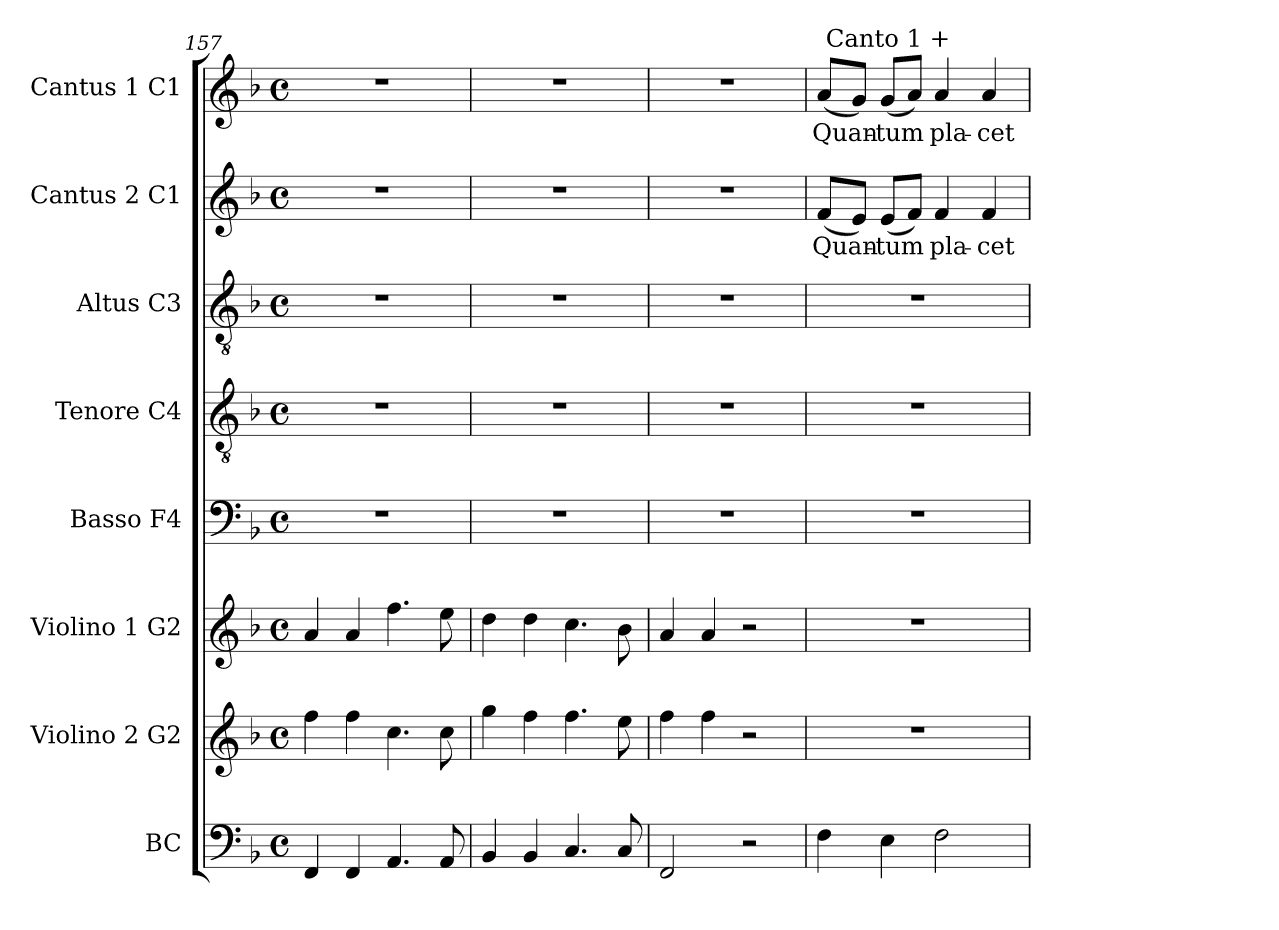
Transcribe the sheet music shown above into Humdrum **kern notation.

**kern	**kern	**kern	**kern	**kern	**kern	**kern	**text	**kern	**text
*part8	*part7	*part6	*part5	*part4	*part3	*part2	*part2	*part1	*part1
*staff8	*staff7	*staff6	*staff5	*staff4	*staff3	*staff2	*staff2	*staff1	*staff1
*I"BC	*I"Violino 2  G2	*I"Violino 1  G2	*I"Basso  F4	*I"Tenore  C4	*I"Altus  C3	*I"Cantus 2  C1	*	*I"Cantus 1  C1	*
*I'BC	*I'Vl2	*I'Vl1	*I'B	*I'T	*I'A	*I'C2	*	*I'C1	*
*clefF4	*clefG2	*clefG2	*clefF4	*clefGv2	*clefGv2	*clefG2	*	*clefG2	*
*k[b-]	*k[b-]	*k[b-]	*k[b-]	*k[b-]	*k[b-]	*k[b-]	*	*k[b-]	*
*F:	*F:	*F:	*F:	*F:	*F:	*F:	*	*F:	*
*M4/4	*M4/4	*M4/4	*M4/4	*M4/4	*M4/4	*M4/4	*	*M4/4	*
*met(c)	*met(c)	*met(c)	*met(c)	*met(c)	*met(c)	*met(c)	*	*met(c)	*
=157	=157	=157	=157	=157	=157	=157	=157	=157	=157
4FF/	4ff\	4a/	1r	1r	1r	1r	.	1r	.
4FF/	4ff\	4a/	.	.	.	.	.	.	.
4.AA/	4.cc\	4.ff\	.	.	.	.	.	.	.
8AA/	8cc\	8ee\	.	.	.	.	.	.	.
=158	=158	=158	=158	=158	=158	=158	=158	=158	=158
4BB-/	4gg\	4dd\	1r	1r	1r	1r	.	1r	.
4BB-/	4ff\	4dd\	.	.	.	.	.	.	.
4.C/	4.ff\	4.cc\	.	.	.	.	.	.	.
8C/	8ee\	8b-\	.	.	.	.	.	.	.
=159	=159	=159	=159	=159	=159	=159	=159	=159	=159
2FF/	4ff\	4a/	1r	1r	1r	1r	.	1r	.
.	4ff\	4a/	.	.	.	.	.	.	.
2r	2r	2r	.	.	.	.	.	.	.
!!LO:LB:g=z
=160	=160	=160	=160	=160	=160	=160	=160	=160	=160
!	!	!	!	!	!	!	!	!LO:TX:a:t=1 60	!
!	!	!	!	!	!	!	!LO:LY:b:cj	!	!LO:LY:b:cj
*	*	*	*	*	*	*	*	*^	*
4F\	1r	1r	1r	1r	1r	(<8f/L	Quan-	(<8a/L	64ryy	Quan-
!	!	!	!	!	!	!	!	!	!LO:TX:a:t=Canto 1 +	!
.	.	.	.	.	.	.	.	.	2ryy	.
.	.	.	.	.	.	8e/J)	.	8g/J)	.	.
!	!	!	!	!	!	!	!LO:LY:b:cj	!	!	!LO:LY:b:cj
4E\	.	.	.	.	.	(<8e/L	-tum	(<8g/L	.	-tum
.	.	.	.	.	.	8f/J)	.	8a/J)	.	.
!	!	!	!	!	!	!	!LO:LY:b:cj	!	!	!LO:LY:b:cj
2F\	.	.	.	.	.	4f/	pla-	4a/	.	pla-
.	.	.	.	.	.	.	.	.	4ryy	.
!	!	!	!	!	!	!	!LO:LY:b:cj	!	!	!LO:LY:b:cj
.	.	.	.	.	.	4f/	-cet	4a/	.	-cet
.	.	.	.	.	.	.	.	.	8...ryy	.
*	*	*	*	*	*	*	*	*v	*v	*
=	=	=	=	=	=	=	=	=	=
*-	*-	*-	*-	*-	*-	*-	*-	*-	*-
